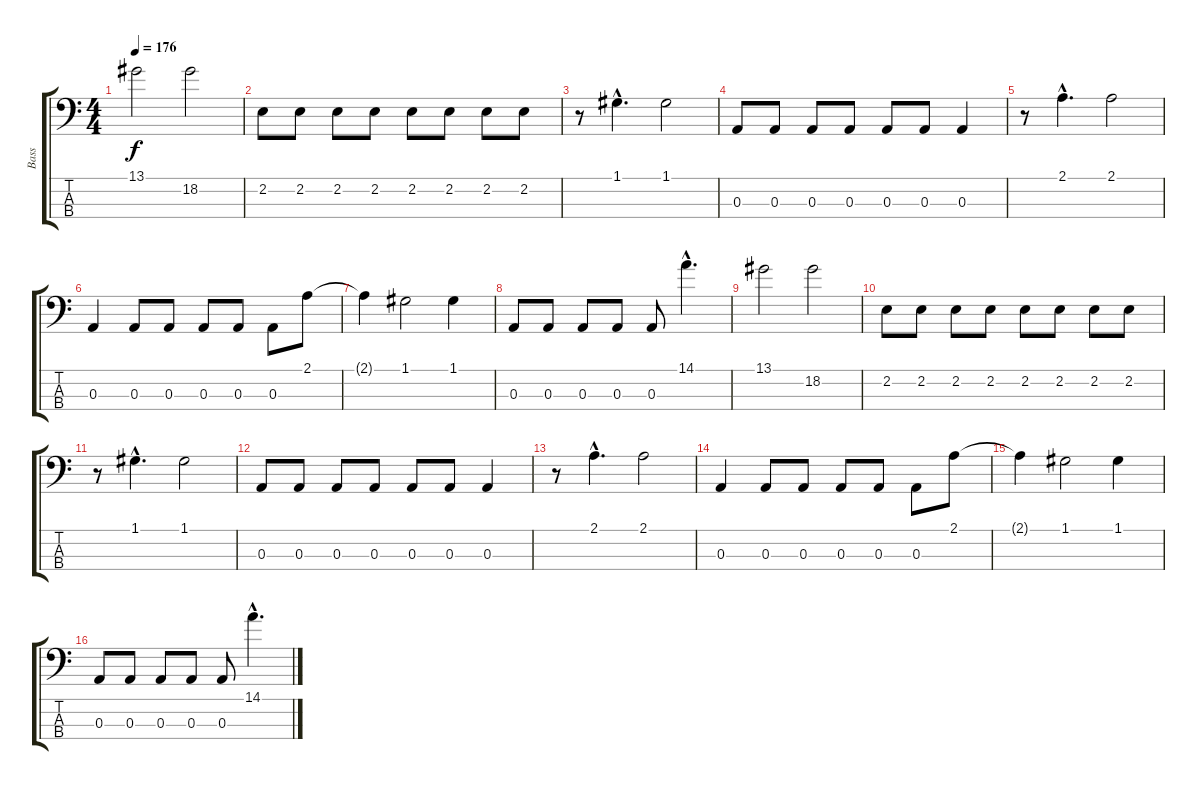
\track ("Bass" "Bass") {instrument electricbasspick}
\staff {score tabs}
\tuning (G2 D2 A1 E1) {hide}
\ts (4 4)
\tempo 176
\clef f4
\ks c
13.1.2{dy f} 18.2.2 |
2.2.8 2.2.8 2.2.8 2.2.8 2.2.8 2.2.8 2.2.8 2.2.8 |
r.8 1.1{hac}.4{d} 1.1.2 |
0.3.8 0.3.8 0.3.8 0.3.8 0.3.8 0.3.8 0.3.4 |
r.8 2.1{hac}.4{d} 2.1.2 |
0.3.4 0.3.8 0.3.8 0.3.8 0.3.8 0.3.8 2.1.8 |
2.1{t}.4 1.1.2 1.1.4 |
0.3.8 0.3.8 0.3.8 0.3.8 0.3.8 14.1{hac}.4{d} |
13.1.2 18.2.2 |
2.2.8 2.2.8 2.2.8 2.2.8 2.2.8 2.2.8 2.2.8 2.2.8 |
r.8 1.1{hac}.4{d} 1.1.2 |
0.3.8 0.3.8 0.3.8 0.3.8 0.3.8 0.3.8 0.3.4 |
r.8 2.1{hac}.4{d} 2.1.2 |
0.3.4 0.3.8 0.3.8 0.3.8 0.3.8 0.3.8 2.1.8 |
2.1{t}.4 1.1.2 1.1.4 |
0.3.8 0.3.8 0.3.8 0.3.8 0.3.8 14.1{hac}.4{d}
